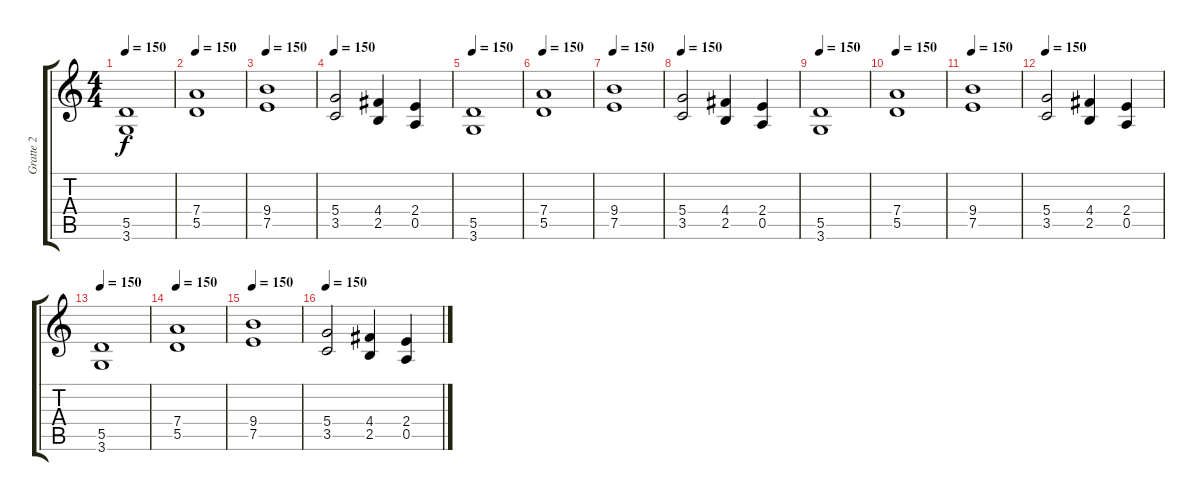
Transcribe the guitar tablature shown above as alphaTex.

\track ("Gratte 2" "Gratte 2") {instrument distortionguitar}
\staff {score tabs}
\tuning (E4 B3 G3 D3 A2 E2) {hide}
\ts (4 4)
\tempo 150
\clef g2
\ks c
(5.5 3.6).1{dy f} |
\tempo 150
(7.4 5.5).1 |
\tempo 150
(9.4 7.5).1 |
\tempo 150
(5.4 3.5).2 (4.4 2.5).4 (2.4 0.5).4 |
\tempo 150
(5.5 3.6).1 |
\tempo 150
(7.4 5.5).1 |
\tempo 150
(9.4 7.5).1 |
\tempo 150
(5.4 3.5).2 (4.4 2.5).4 (2.4 0.5).4 |
\tempo 150
(5.5 3.6).1 |
\tempo 150
(7.4 5.5).1 |
\tempo 150
(9.4 7.5).1 |
\tempo 150
(5.4 3.5).2 (4.4 2.5).4 (2.4 0.5).4 |
\tempo 150
(5.5 3.6).1 |
\tempo 150
(7.4 5.5).1 |
\tempo 150
(9.4 7.5).1 |
\tempo 150
(5.4 3.5).2 (4.4 2.5).4 (2.4 0.5).4
